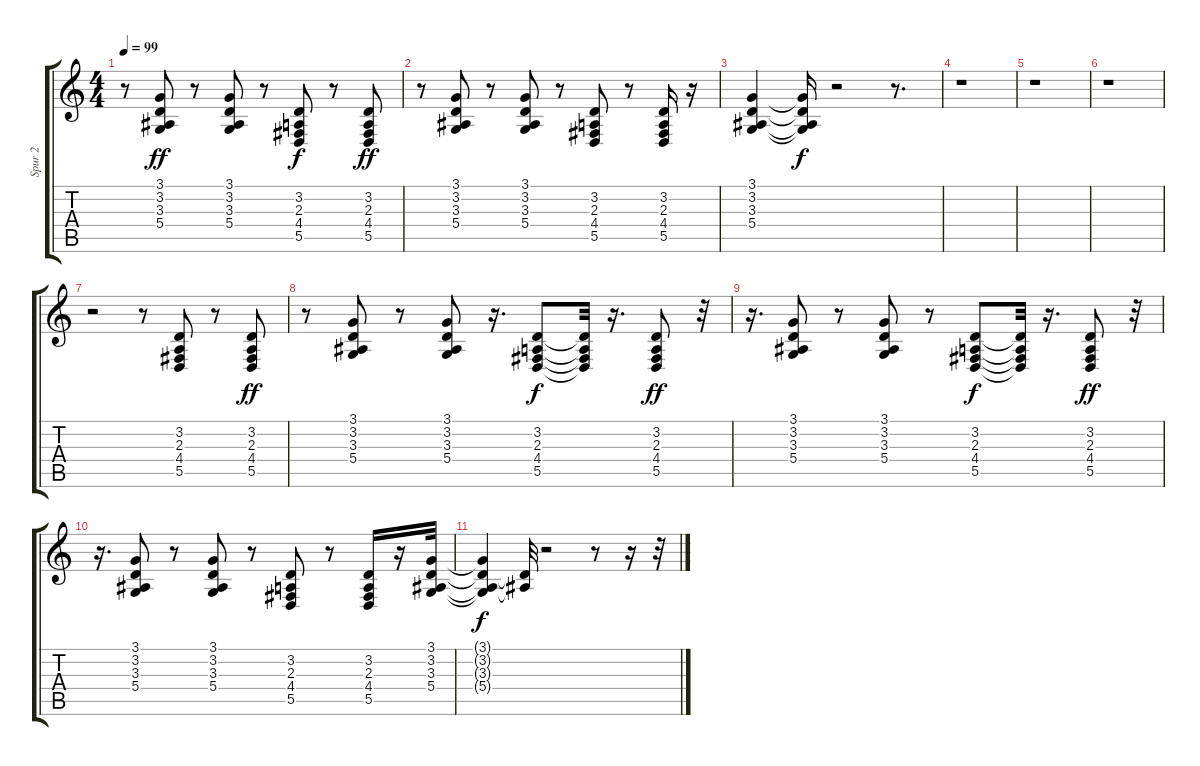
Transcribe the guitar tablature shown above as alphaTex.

\track ("Spur 2" "Spur 2") {instrument acousticgrandpiano}
\staff {score tabs}
\tuning (E4 B3 G3 D3 A2 E2) {hide}
\ts (4 4)
\tempo 99
\clef g2
\ks c
r.8{dy ff} (3.1 3.2 3.3 5.4).8 r.8 (3.1 3.2 3.3 5.4).8 r.8 (3.2 2.3 4.4 5.5).8{dy f} r.8 (3.2 2.3 4.4 5.5).8{dy ff} |
r.8 (3.1 3.2 3.3 5.4).8 r.8 (3.1 3.2 3.3 5.4).8 r.8 (3.2 2.3 4.4 5.5).8 r.8 (3.2 2.3 4.4 5.5).16 r.16 |
(3.1 3.2 3.3 5.4).4 (3.1{t} 3.2{t} 3.3{t} 5.4{t}).16{dy f} r.2 r.8{d} |
r.1 |
r.1 |
r.1 |
r.2 r.8 (3.2 2.3 4.4 5.5).8 r.8 (3.2 2.3 4.4 5.5).8{dy ff} |
r.8 (3.1 3.2 3.3 5.4).8 r.8 (3.1 3.2 3.3 5.4).8 r.16{d} (3.2 2.3 4.4 5.5).8{dy f} (3.2{t} 2.3{t} 4.4{t} 5.5{t}).32 r.16{d} (3.2 2.3 4.4 5.5).8{dy ff} r.32 |
r.16{d} (3.1 3.2 3.3 5.4).8 r.8 (3.1 3.2 3.3 5.4).8 r.8 (3.2 2.3 4.4 5.5).8{dy f} (3.2{t} 2.3{t} 4.4{t} 5.5{t}).32 r.16{d} (3.2 2.3 4.4 5.5).8{dy ff} r.32 |
r.16{d} (3.1 3.2 3.3 5.4).8 r.8 (3.1 3.2 3.3 5.4).8 r.8 (3.2 2.3 4.4 5.5).8 r.8 (3.2 2.3 4.4 5.5).16 r.16 (3.1 3.2 3.3 5.4).32 |
(3.1{t} 3.2{t} 3.3{t} 5.4{t}).4{dy f} (3.2{t} 3.3{t}).32 r.2 r.8 r.16 r.32
